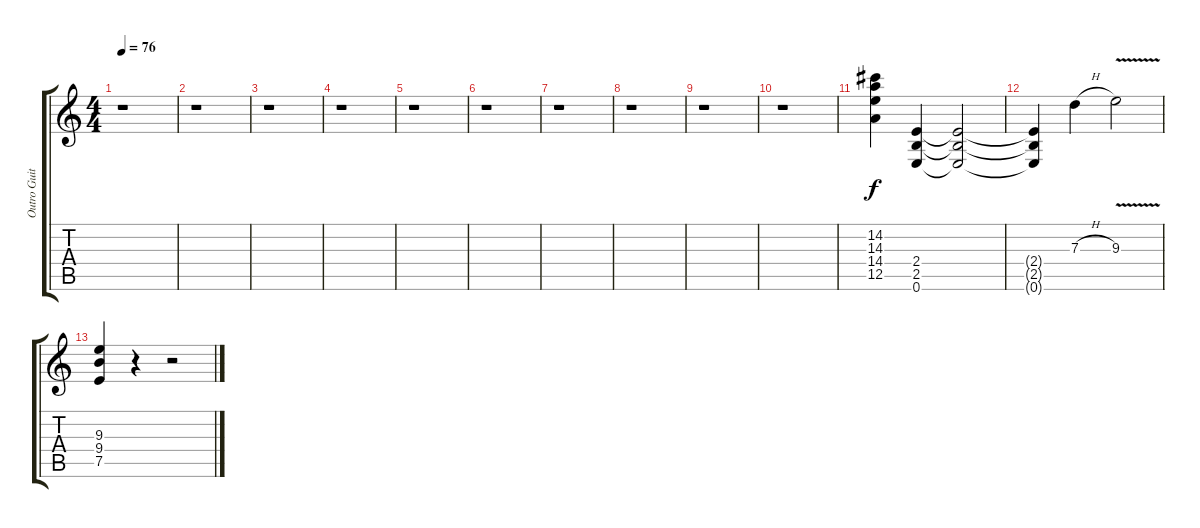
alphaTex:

\track ("Outro Guitar" "Outro Guit") {instrument electricguitarclean}
\staff {score tabs}
\tuning (E4 B3 G3 D3 A2 E2) {hide}
\ts (4 4)
\tempo 76
\clef g2
\ks c
r.1{dy f} |
r.1 |
r.1 |
r.1 |
r.1 |
r.1 |
r.1 |
r.1 |
r.1 |
r.1 |
(14.2 14.3 14.4 12.5).4 (2.4 2.5 0.6).4 (2.4{t} 2.5{t} 0.6{t}).2 |
(2.4{t} 2.5{t} 0.6{t}).4 7.3{h}.4 9.3{v}.2 |
(9.3 9.4 7.5).4 r.4 r.2
